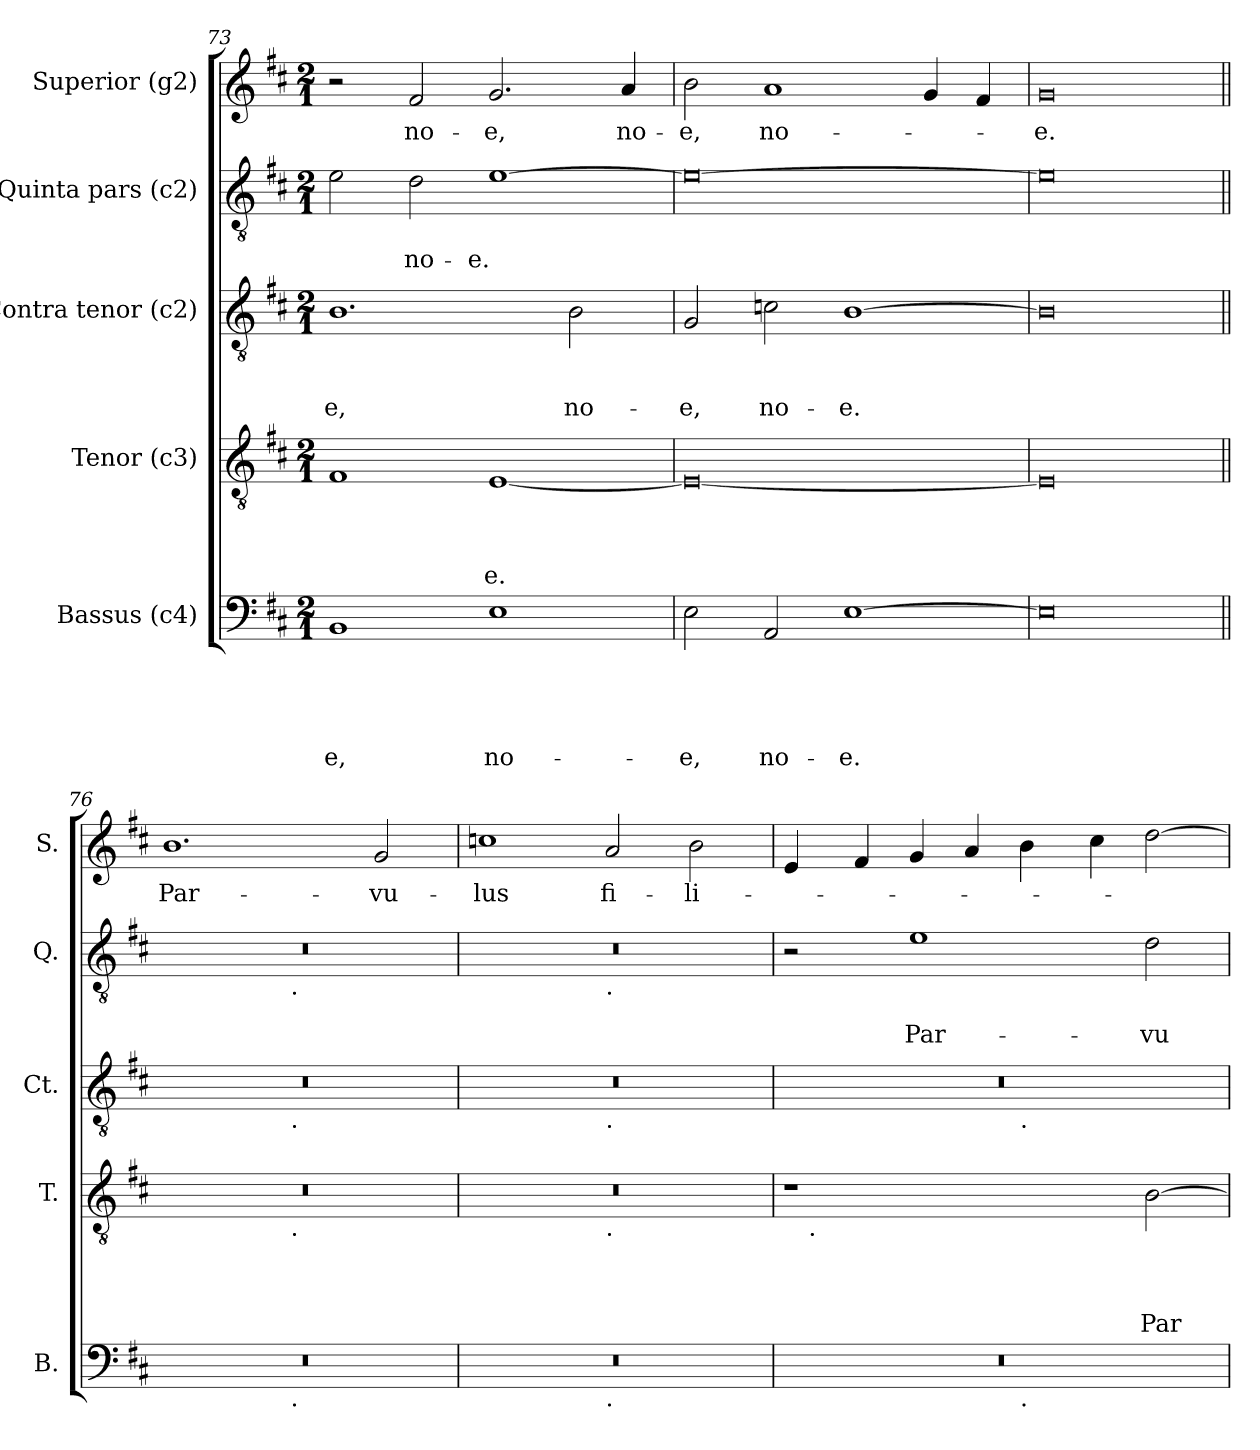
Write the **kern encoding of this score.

**kern	**text	**text	**text	**text	**text	**kern	**text	**text	**text	**text	**kern	**text	**text	**text	**kern	**text	**text	**kern	**text
*part5	*part5	*part5	*part5	*part5	*part5	*part4	*part4	*part4	*part4	*part4	*part3	*part3	*part3	*part3	*part2	*part2	*part2	*part1	*part1
*staff5	*staff5	*staff5	*staff5	*staff5	*staff5	*staff4	*staff4	*staff4	*staff4	*staff4	*staff3	*staff3	*staff3	*staff3	*staff2	*staff2	*staff2	*staff1	*staff1
*I"Bassus (c4)	*	*	*	*	*	*I"Tenor (c3)	*	*	*	*	*I"Contra tenor (c2)	*	*	*	*I"Quinta pars (c2)	*	*	*I"Superior (g2)	*
*I'B.	*	*	*	*	*	*I'T.	*	*	*	*	*I'Ct.	*	*	*	*I'Q.	*	*	*I'S.	*
!!LO:PB:g=z
*clefF4	*	*	*	*	*	*clefGv2	*	*	*	*	*clefGv2	*	*	*	*clefGv2	*	*	*clefG2	*
*k[f#c#]	*	*	*	*	*	*k[f#c#]	*	*	*	*	*k[f#c#]	*	*	*	*k[f#c#]	*	*	*k[f#c#]	*
*D:	*	*	*	*	*	*D:	*	*	*	*	*D:	*	*	*	*D:	*	*	*D:	*
*M2/1	*	*	*	*	*	*M2/1	*	*	*	*	*M2/1	*	*	*	*M2/1	*	*	*M2/1	*
=73	=73	=73	=73	=73	=73	=73	=73	=73	=73	=73	=73	=73	=73	=73	=73	=73	=73	=73	=73
!	!	!	!	!	!LO:LY:b	!	!	!	!	!	!	!	!	!LO:LY:b	!	!	!	!	!
1BB	.	.	.	.	-e,	1F#	.	.	.	.	1.B	.	.	-e,	2e\	.	.	2r	.
!	!	!	!	!	!	!	!	!	!	!	!	!	!	!	!	!	!LO:LY:b	!	!LO:LY:b
.	.	.	.	.	.	.	.	.	.	.	.	.	.	.	2d\	.	no-	2f#/	no-
!	!	!	!	!	!LO:LY:b	!	!	!	!	!LO:LY:b	!	!	!	!	!	!	!LO:LY:b	!	!LO:LY:b
1E	.	.	.	.	no-	[<1E	.	.	.	-e.	.	.	.	.	[>1e	.	-e.	2.g/	-e,
!	!	!	!	!	!	!	!	!	!	!	!	!	!	!LO:LY:b	!	!	!	!	!
.	.	.	.	.	.	.	.	.	.	.	2B\	.	.	no-	.	.	.	.	.
!	!	!	!	!	!	!	!	!	!	!	!	!	!	!	!	!	!	!	!LO:LY:b
.	.	.	.	.	.	.	.	.	.	.	.	.	.	.	.	.	.	4a/	no-
=74	=74	=74	=74	=74	=74	=74	=74	=74	=74	=74	=74	=74	=74	=74	=74	=74	=74	=74	=74
!	!	!	!	!	!LO:LY:b	!	!	!	!	!	!	!	!	!LO:LY:b	!	!	!	!	!LO:LY:b
2E\	.	.	.	.	-e,	0E_	.	.	.	.	2G/	.	.	-e,	0e_	.	.	2b\	-e,
!	!	!	!	!	!LO:LY:b	!	!	!	!	!	!	!	!	!LO:LY:b	!	!	!	!	!LO:LY:b
2AA/	.	.	.	.	no-	.	.	.	.	.	2cn\	.	.	no-	.	.	.	1a	no-
!	!	!	!	!	!LO:LY:b	!	!	!	!	!	!	!	!	!LO:LY:b	!	!	!	!	!
[>1E	.	.	.	.	-e.	.	.	.	.	.	[>1B	.	.	-e.	.	.	.	.	.
.	.	.	.	.	.	.	.	.	.	.	.	.	.	.	.	.	.	4g/	.
.	.	.	.	.	.	.	.	.	.	.	.	.	.	.	.	.	.	4f#/	.
=75	=75	=75	=75	=75	=75	=75	=75	=75	=75	=75	=75	=75	=75	=75	=75	=75	=75	=75	=75
!	!	!	!	!	!	!	!	!	!	!	!	!	!	!	!	!	!	!	!LO:LY:b
0E]	.	.	.	.	.	0E]	.	.	.	.	0B]	.	.	.	0e]	.	.	0g	-e.
=76||	=76||	=76||	=76||	=76||	=76||	=76||	=76||	=76||	=76||	=76||	=76||	=76||	=76||	=76||	=76||	=76||	=76||	=76||	=76||
!	!	!	!	!	!	!	!	!	!	!	!	!	!	!	!	!	!	!	!LO:LY:b
*^	*	*	*	*	*	*^	*	*	*	*	*^	*	*	*	*^	*	*	*	*
0r	1ryy	.	.	.	.	.	0r	1ryy	.	.	.	.	0r	1ryy	.	.	.	0r	1ryy	.	.	1.b	Par-
!	!	!	!	!	!	!	!	!	!	!	!	!	!	!	!	!	!	!	!LO:TX:b:t=.	!	!	!	!
!	!	!	!	!	!	!	!	!	!	!	!	!	!	!LO:TX:b:t=.	!	!	!	!	!	!	!	!	!
!	!	!	!	!	!	!	!	!LO:TX:b:t=.	!	!	!	!	!	!	!	!	!	!	!	!	!	!	!
!	!LO:TX:b:t=.	!	!	!	!	!	!	!	!	!	!	!	!	!	!	!	!	!	!	!	!	!	!
.	1ryy	.	.	.	.	.	.	1ryy	.	.	.	.	.	1ryy	.	.	.	.	1ryy	.	.	.	.
!	!	!	!	!	!	!	!	!	!	!	!	!	!	!	!	!	!	!	!	!	!	!	!LO:LY:b
.	.	.	.	.	.	.	.	.	.	.	.	.	.	.	.	.	.	.	.	.	.	2g/	-vu-
!!LO:LB:g=z
=77	=77	=77	=77	=77	=77	=77	=77	=77	=77	=77	=77	=77	=77	=77	=77	=77	=77	=77	=77	=77	=77	=77	=77
!	!	!	!	!	!	!	!	!	!	!	!	!	!	!	!	!	!	!	!	!	!	!	!LO:LY:b
0r	1ryy	.	.	.	.	.	0r	1ryy	.	.	.	.	0r	1ryy	.	.	.	0r	1ryy	.	.	1cc	-lus
!	!	!	!	!	!	!	!	!	!	!	!	!	!	!	!	!	!	!	!LO:TX:b:t=.	!	!	!	!
!	!	!	!	!	!	!	!	!	!	!	!	!	!	!LO:TX:b:t=.	!	!	!	!	!	!	!	!	!
!	!	!	!	!	!	!	!	!LO:TX:b:t=.	!	!	!	!	!	!	!	!	!	!	!	!	!	!	!
!	!LO:TX:b:t=.	!	!	!	!	!	!	!	!	!	!	!	!	!	!	!	!	!	!	!	!	!	!
!	!	!	!	!	!	!	!	!	!	!	!	!	!	!	!	!	!	!	!	!	!	!	!LO:LY:b
.	1ryy	.	.	.	.	.	.	1ryy	.	.	.	.	.	1ryy	.	.	.	.	1ryy	.	.	2a/	fi-
!	!	!	!	!	!	!	!	!	!	!	!	!	!	!	!	!	!	!	!	!	!	!	!LO:LY:b
.	.	.	.	.	.	.	.	.	.	.	.	.	.	.	.	.	.	.	.	.	.	2b\	-li-
*	*	*	*	*	*	*	*	*	*	*	*	*	*	*	*	*	*	*v	*v	*	*	*	*
=78	=78	=78	=78	=78	=78	=78	=78	=78	=78	=78	=78	=78	=78	=78	=78	=78	=78	=78	=78	=78	=78	=78
0r	1ryy	.	.	.	.	.	1r	16ryy	.	.	.	.	0r	1ryy	.	.	.	2r	.	.	4e/	.
!	!	!	!	!	!	!	!	!LO:TX:b:t=.	!	!	!	!	!	!	!	!	!	!	!	!	!	!
.	.	.	.	.	.	.	.	1ryy	.	.	.	.	.	.	.	.	.	.	.	.	.	.
.	.	.	.	.	.	.	.	.	.	.	.	.	.	.	.	.	.	.	.	.	4f#/	.
!	!	!	!	!	!	!	!	!	!	!	!	!	!	!	!	!	!	!	!	!LO:LY:b	!	!
.	.	.	.	.	.	.	.	.	.	.	.	.	.	.	.	.	.	1e	.	Par-	4g/	.
.	.	.	.	.	.	.	.	.	.	.	.	.	.	.	.	.	.	.	.	.	4a/	.
!	!	!	!	!	!	!	!	!	!	!	!	!	!	!LO:TX:b:t=.	!	!	!	!	!	!	!	!
!	!LO:TX:b:t=.	!	!	!	!	!	!	!	!	!	!	!	!	!	!	!	!	!	!	!	!	!
.	1ryy	.	.	.	.	.	2ryy	.	.	.	.	.	.	1ryy	.	.	.	.	.	.	4b\	.
.	.	.	.	.	.	.	.	2...ryy	.	.	.	.	.	.	.	.	.	.	.	.	.	.
.	.	.	.	.	.	.	.	.	.	.	.	.	.	.	.	.	.	.	.	.	4cc#\	.
!	!	!	!	!	!	!	!	!	!	!	!	!LO:LY:b	!	!	!	!	!	!	!	!LO:LY:b	!	!
.	.	.	.	.	.	.	[>2B\	.	.	.	.	Par-	.	.	.	.	.	2d\	.	-vu-	[>2dd\	.
*v	*v	*	*	*	*	*	*	*	*	*	*	*	*v	*v	*	*	*	*	*	*	*	*
*	*	*	*	*	*	*v	*v	*	*	*	*	*	*	*	*	*	*	*	*	*
=	=	=	=	=	=	=	=	=	=	=	=	=	=	=	=	=	=	=	=
*-	*-	*-	*-	*-	*-	*-	*-	*-	*-	*-	*-	*-	*-	*-	*-	*-	*-	*-	*-
